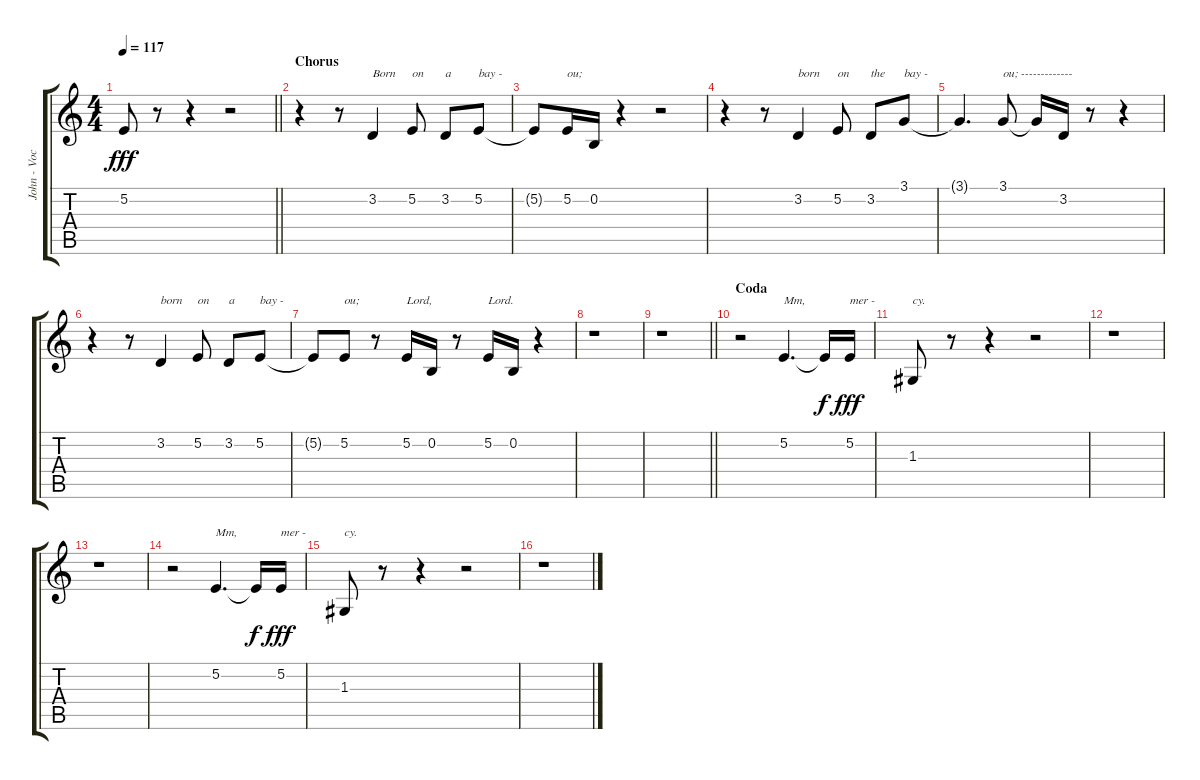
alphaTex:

\track ("John - Vocals" "John - Voc") {instrument altosax}
\staff {score tabs}
\tuning (E4 B3 G3 D3 A2 E2) {hide}
\ts (4 4)
\tempo 117
\clef g2
\barLineRight lightlight
\ks c
5.2{t}.8{dy fff} r.8 r.4 r.2 |
\section ("" "Chorus")
r.4 r.8 3.2.4{txt "Born"} 5.2.8{txt "on"} 3.2.8{txt "a"} 5.2.8{txt "bay -"} |
5.2{t}.8 5.2.16{txt "ou;"} 0.2.16 r.4 r.2 |
r.4 r.8 3.2.4{txt "born"} 5.2.8{txt "on"} 3.2.8{txt "the"} 3.1.8{txt "bay -"} |
3.1{t}.4{d} 3.1.8{txt "ou; -------------"} 3.1{t}.16 3.2.16 r.8 r.4 |
r.4 r.8 3.2.4{txt "born"} 5.2.8{txt "on"} 3.2.8{txt "a"} 5.2.8{txt "bay -"} |
5.2{t}.8 5.2.8{txt "ou;"} r.8 5.2.16{txt "Lord,"} 0.2.16 r.8 5.2.16{txt "Lord."} 0.2.16 r.4 |
r.1 |
\barLineRight lightlight
r.1 |
\section ("" "Coda")
r.2 5.2.4{d txt "Mm,"} 5.2{t}.16{dy f} 5.2.16{txt "mer -" dy fff} |
1.3.8{txt "cy."} r.8 r.4 r.2 |
r.1 |
r.1 |
r.2{volume 13} 5.2.4{d txt "Mm,"} 5.2{t}.16{dy f} 5.2.16{txt "mer -" dy fff} |
1.3.8{txt "cy." volume 11} r.8 r.4 r.2 |
r.1{volume 9}
